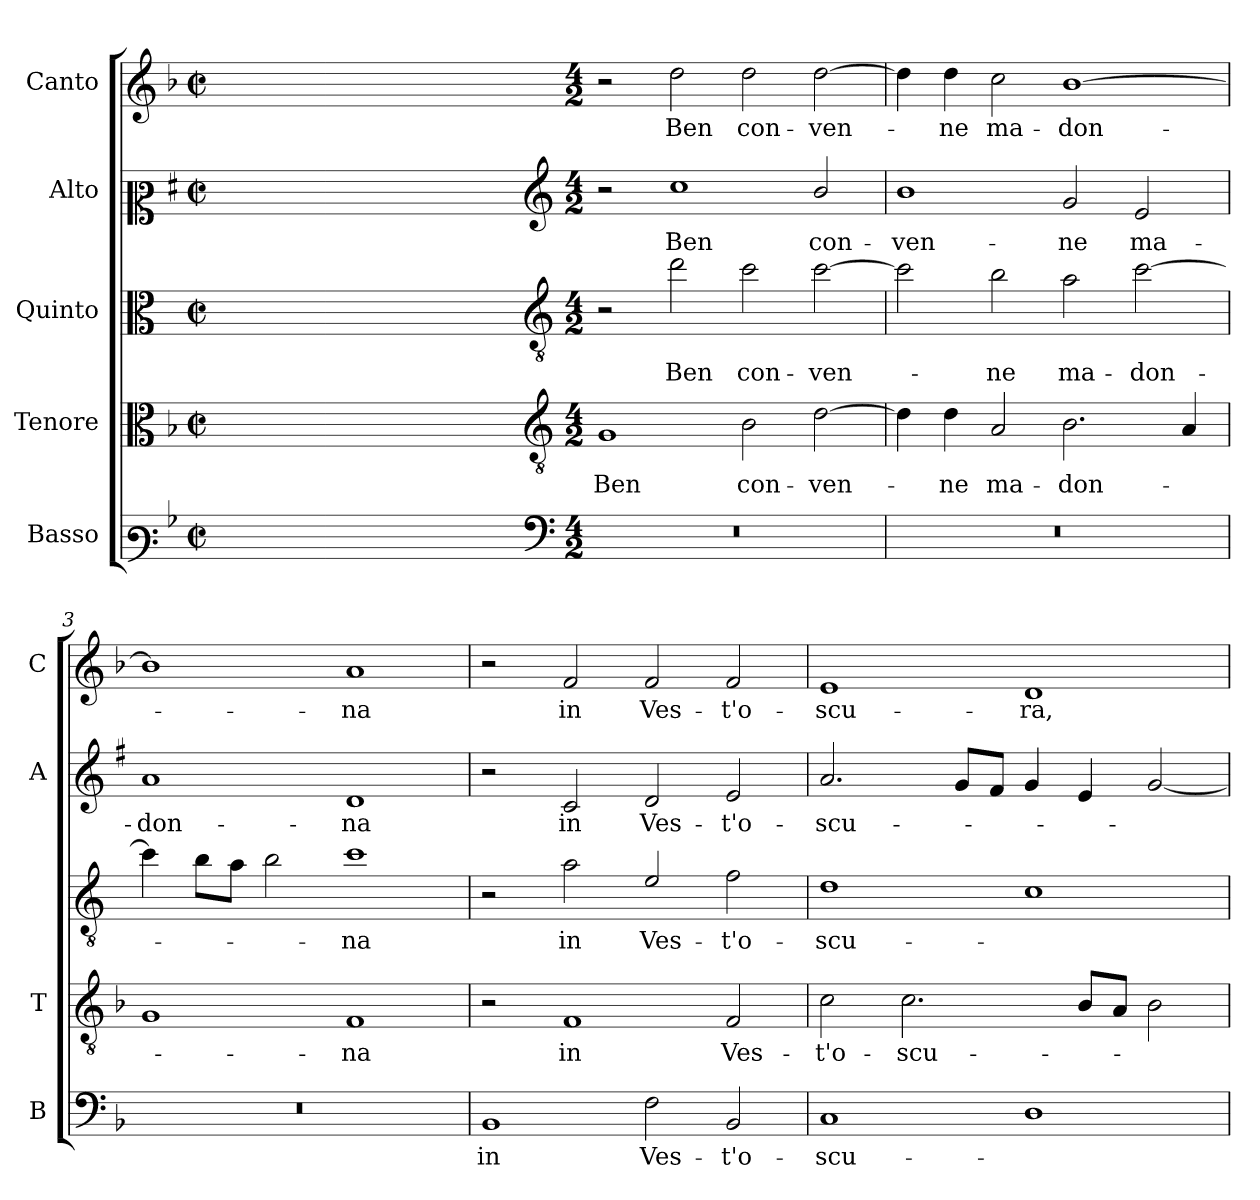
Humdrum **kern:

**kern	**text	**kern	**text	**kern	**text	**kern	**text	**kern	**text
*part5	*part5	*part4	*part4	*part3	*part3	*part2	*part2	*part1	*part1
*staff5	*staff5	*staff4	*staff4	*staff3	*staff3	*staff2	*staff2	*staff1	*staff1
*I"Basso	*	*I"Tenore	*	*I"Quinto	*	*I"Alto	*	*I"Canto	*
*I'B	*	*I'T	*	*	*	*I'A	*	*I'C	*
*clefF3	*	*clefC3	*	*clefC3	*	*clefC2	*	*clefG2	*
*	*	*	*	*ITrd4c7	*	*ITrd1c2	*	*	*
*k[b-]	*	*k[b-]	*	*k[b-]	*	*k[b-]	*	*k[b-]	*
*F:	*	*F:	*	*F:	*	*F:	*	*F:	*
*M2/2	*	*M2/2	*	*M2/2	*	*M2/2	*	*M2/2	*
*met(c|)	*	*met(c|)	*	*met(c|)	*	*met(c|)	*	*met(c|)	*
=	=	=	=	=	=	=	=	=	=
1ryy	.	1ryy	.	1ryy	.	1ryy	.	1ryy	.
=1X-	=1X-	=1X-	=1X-	=1X-	=1X-	=1X-	=1X-	=1X-	=1X-
4ryy	.	4ryy	.	4ryy	.	4ryy	.	4ryy	.
4ryy	.	4ryy	.	4ryy	.	4ryy	.	4ryy	.
4ryy	.	4ryy	.	4ryy	.	4ryy	.	4ryy	.
4ryy	.	4ryy	.	4ryy	.	4ryy	.	4ryy	.
=1-	=1-	=1-	=1-	=1-	=1-	=1-	=1-	=1-	=1-
*clefF4	*	*clefGv2	*	*clefGv2	*	*clefG2	*	*	*
*M4/2	*	*M4/2	*	*M4/2	*	*M4/2	*	*M4/2	*
!	!	!	!LO:LY:b	!	!	!	!	!	!
0r	.	1G	Ben	2r	.	2r	.	2r	.
!	!	!	!	!	!LO:LY:b	!	!LO:LY:b	!	!LO:LY:b
.	.	.	.	2g\	Ben	1b-	Ben	2dd\	Ben
!	!	!	!LO:LY:b	!	!LO:LY:b	!	!	!	!LO:LY:b
.	.	2B-\	con-	2f\	con-	.	.	2dd\	con-
!	!	!	!LO:LY:b	!	!LO:LY:b	!	!LO:LY:b	!	!LO:LY:b
.	.	[2d\	-ven-	[2f\	-ven-	2a/	con-	[2dd\	-ven-
=2	=2	=2	=2	=2	=2	=2	=2	=2	=2
!	!	!	!	!	!	!	!LO:LY:b	!	!
0r	.	4d\]	.	2f\]	.	1a	-ven-	4dd\]	.
!	!	!	!LO:LY:b	!	!	!	!	!	!LO:LY:b
.	.	4d\	-ne	.	.	.	.	4dd\	-ne
!	!	!	!LO:LY:b	!	!LO:LY:b	!	!	!	!LO:LY:b
.	.	2A/	ma-	2e\	-ne	.	.	2cc\	ma-
!	!	!	!LO:LY:b	!	!LO:LY:b	!	!LO:LY:b	!	!LO:LY:b
.	.	2.B-\	-don-	2d\	ma-	2f/	-ne	[1b-	-don-
!	!	!	!	!	!LO:LY:b	!	!LO:LY:b	!	!
.	.	.	.	[2f\	-don-	2d/	ma-	.	.
.	.	4A/	.	.	.	.	.	.	.
=3	=3	=3	=3	=3	=3	=3	=3	=3	=3
!	!	!	!	!	!	!	!LO:LY:b	!	!
0r	.	1G	.	4f\]	.	1g	-don-	1b-]	.
.	.	.	.	8e\L	.	.	.	.	.
.	.	.	.	8d\J	.	.	.	.	.
.	.	.	.	2e\	.	.	.	.	.
!	!	!	!LO:LY:b	!	!LO:LY:b	!	!LO:LY:b	!	!LO:LY:b
.	.	1F	-na	1f	-na	1c	-na	1a	-na
=4	=4	=4	=4	=4	=4	=4	=4	=4	=4
!	!LO:LY:b	!	!	!	!	!	!	!	!
1BB-	in	2r	.	2r	.	2r	.	2r	.
!	!	!	!LO:LY:b	!	!LO:LY:b	!	!LO:LY:b	!	!LO:LY:b
.	.	1F	in	2d\	in	2B-/	in	2f/	in
!	!LO:LY:b	!	!	!	!LO:LY:b	!	!LO:LY:b	!	!LO:LY:b
2F\	Ves-	.	.	2A/	Ves-	2c/	Ves-	2f/	Ves-
!	!LO:LY:b	!	!LO:LY:b	!	!LO:LY:b	!	!LO:LY:b	!	!LO:LY:b
2BB-/	-t'o-	2F/	Ves-	2B-\	-t'o-	2d/	-t'o-	2f/	-t'o-
!!LO:LB:g=z
=5	=5	=5	=5	=5	=5	=5	=5	=5	=5
!	!LO:LY:b	!	!LO:LY:b	!	!LO:LY:b	!	!LO:LY:b	!	!LO:LY:b
1C	-scu-	2c\	-t'o-	1G	-scu-	2.g/	-scu-	1e	-scu-
!	!	!	!LO:LY:b	!	!	!	!	!	!
.	.	2.c\	-scu-	.	.	.	.	.	.
.	.	.	.	.	.	8f/L	.	.	.
.	.	.	.	.	.	8e/J	.	.	.
!	!	!	!	!	!	!	!	!	!LO:LY:b
1D	.	.	.	1F	.	4f/	.	1d	-ra,
.	.	8B-/L	.	.	.	4d/	.	.	.
.	.	8A/J	.	.	.	.	.	.	.
.	.	2B-\	.	.	.	[2f/	.	.	.
=	=	=	=	=	=	=	=	=	=
*-	*-	*-	*-	*-	*-	*-	*-	*-	*-
